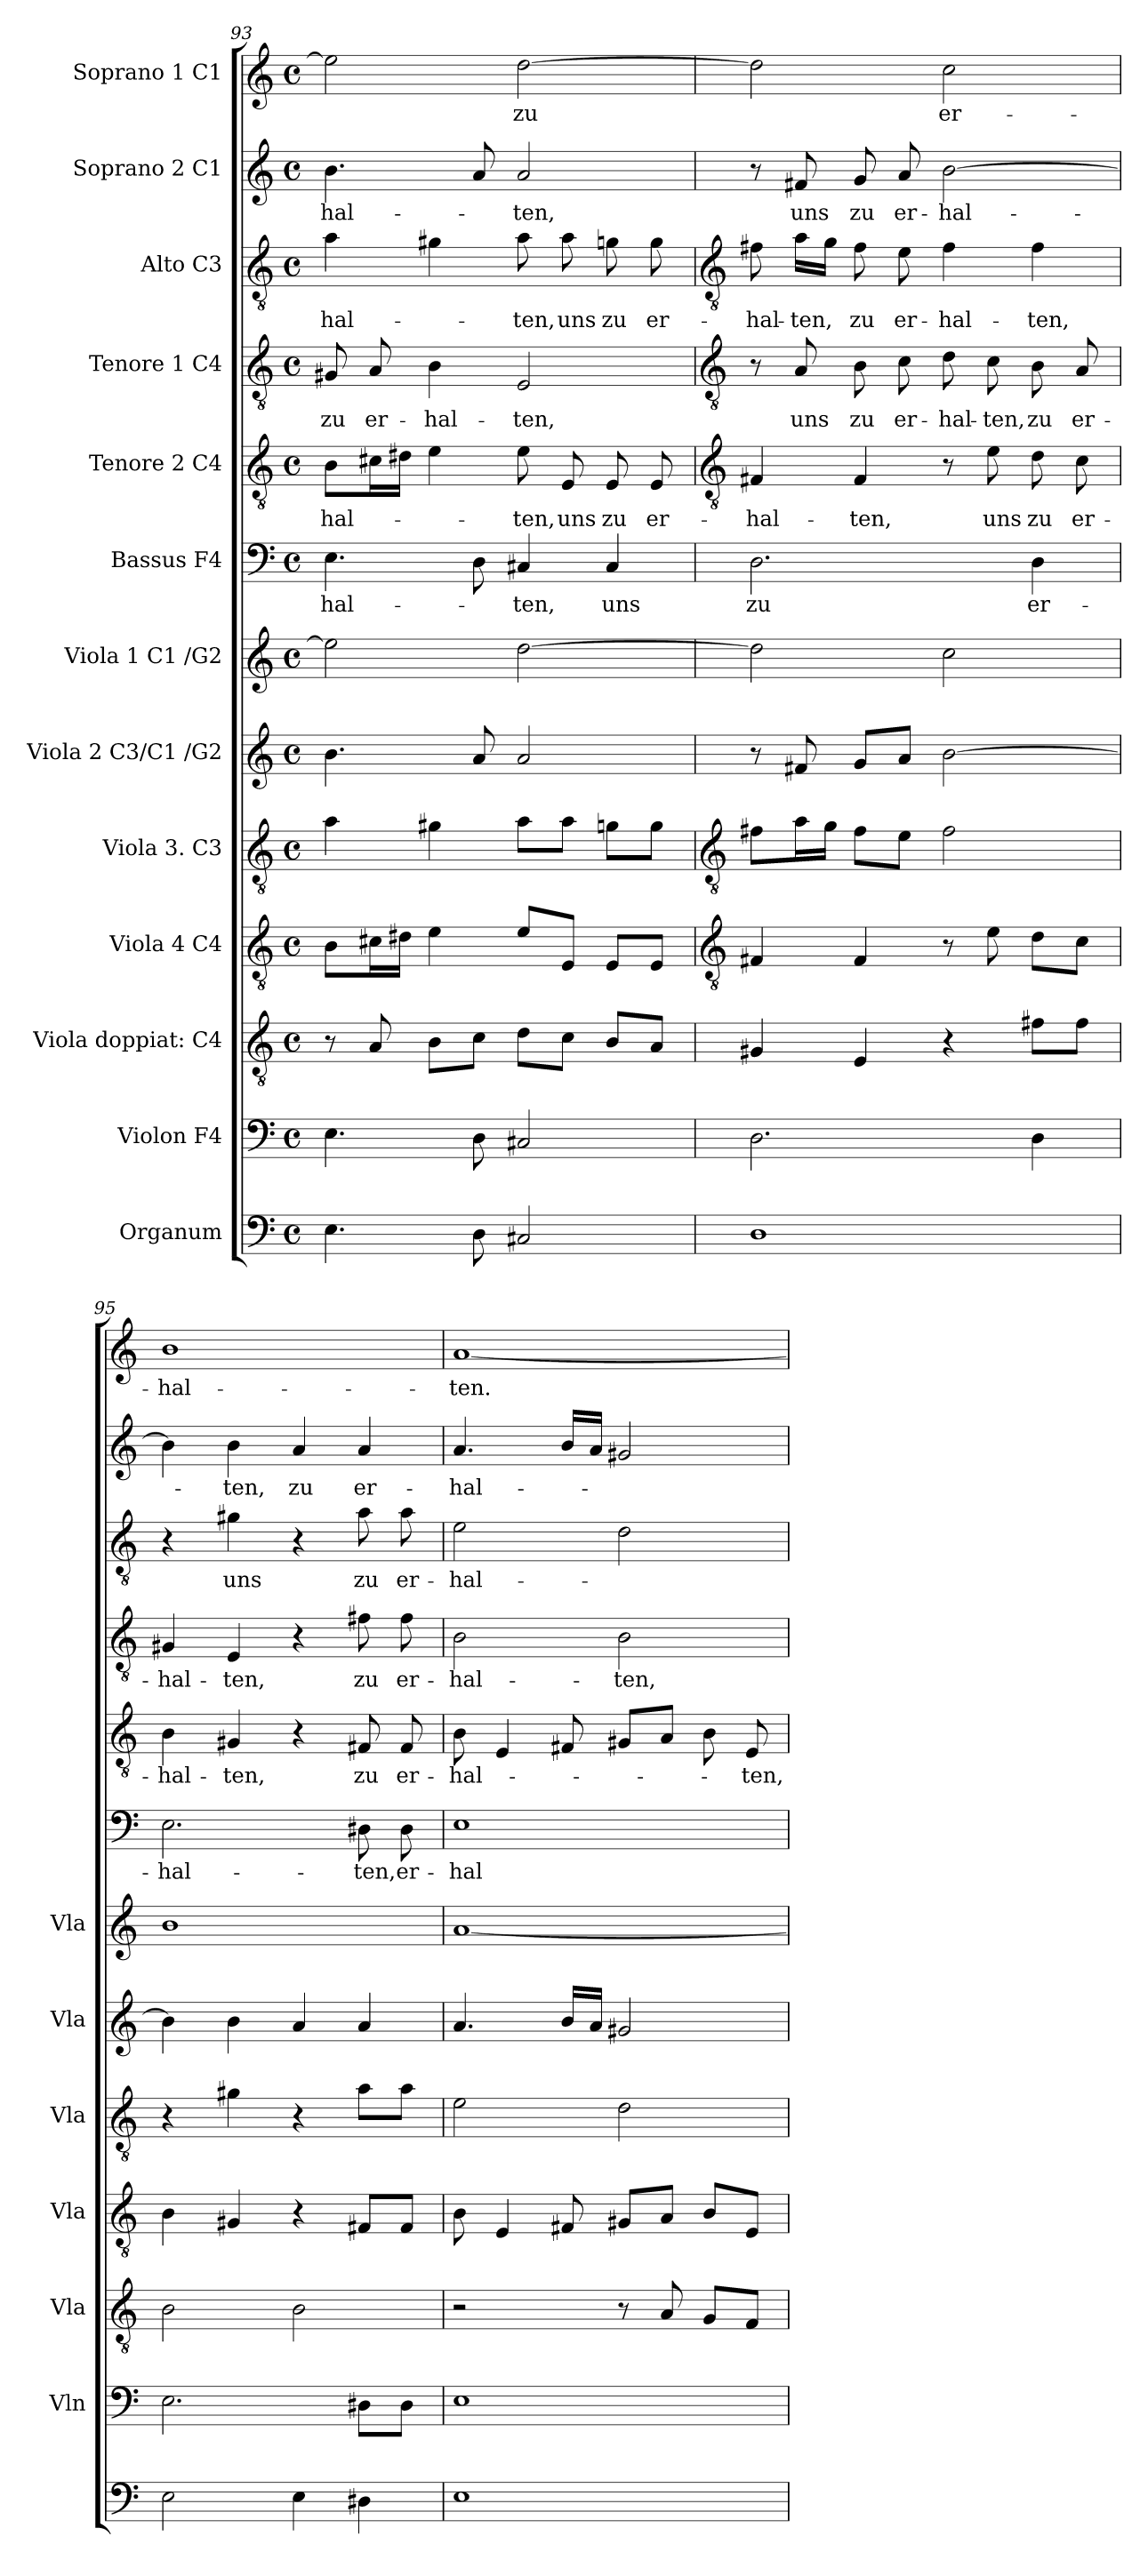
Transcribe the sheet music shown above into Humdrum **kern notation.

**kern	**kern	**kern	**kern	**kern	**kern	**kern	**kern	**text	**kern	**text	**kern	**text	**kern	**text	**kern	**text	**kern	**text
*part13	*part12	*part11	*part10	*part9	*part8	*part7	*part6	*part6	*part5	*part5	*part4	*part4	*part3	*part3	*part2	*part2	*part1	*part1
*staff13	*staff12	*staff11	*staff10	*staff9	*staff8	*staff7	*staff6	*staff6	*staff5	*staff5	*staff4	*staff4	*staff3	*staff3	*staff2	*staff2	*staff1	*staff1
*I"Organum	*I"Violon  F4	*I"Viola doppiat:  C4	*I"Viola 4  C4	*I"Viola 3.  C3	*I"Viola 2  C3/C1 /G2	*I"Viola 1  C1 /G2	*I"Bassus  F4	*	*I"Tenore 2  C4	*	*I"Tenore 1  C4	*	*I"Alto  C3	*	*I"Soprano 2  C1	*	*I"Soprano 1  C1	*
*	*I'Vln	*I'Vla	*I'Vla	*I'Vla	*I'Vla	*I'Vla	*	*	*	*	*	*	*	*	*	*	*	*
!!LO:LB:g=z
*clefF4	*clefF4	*clefGv2	*clefGv2	*clefGv2	*clefG2	*clefG2	*clefF4	*	*clefGv2	*	*clefGv2	*	*clefGv2	*	*clefG2	*	*clefG2	*
*k[]	*k[]	*k[]	*k[]	*k[]	*k[]	*k[]	*k[]	*	*k[]	*	*k[]	*	*k[]	*	*k[]	*	*k[]	*
*C:	*C:	*C:	*C:	*C:	*C:	*C:	*C:	*	*C:	*	*C:	*	*C:	*	*C:	*	*C:	*
*M4/4	*M4/4	*M4/4	*M4/4	*M4/4	*M4/4	*M4/4	*M4/4	*	*M4/4	*	*M4/4	*	*M4/4	*	*M4/4	*	*M4/4	*
*met(c)	*met(c)	*met(c)	*met(c)	*met(c)	*met(c)	*met(c)	*met(c)	*	*met(c)	*	*met(c)	*	*met(c)	*	*met(c)	*	*met(c)	*
=93	=93	=93	=93	=93	=93	=93	=93	=93	=93	=93	=93	=93	=93	=93	=93	=93	=93	=93
!	!	!	!	!	!	!	!	!LO:LY:b	!	!LO:LY:b	!	!LO:LY:b	!	!LO:LY:b	!	!LO:LY:b	!	!
4.E\	4.E\	8r	8B\L	4a\	4.b\	2ee\]	4.E\	-hal-	8B\L	-hal-	8G#X/	zu	4a\	-hal-	4.b\	-hal-	2ee\]	.
!	!	!	!	!	!	!	!	!	!	!	!	!LO:LY:b	!	!	!	!	!	!
.	.	8A/	16c#X\L	.	.	.	.	.	16c#X\L	.	8A/	er-	.	.	.	.	.	.
.	.	.	16d#X\JJ	.	.	.	.	.	16d#X\JJ	.	.	.	.	.	.	.	.	.
!	!	!	!	!	!	!	!	!	!	!	!	!LO:LY:b	!	!	!	!	!	!
.	.	8B\L	4e\	4g#X\	.	.	.	.	4e\	.	4B\	-hal-	4g#X\	.	.	.	.	.
8D\	8D\	8c\J	.	.	8a/	.	8D\	.	.	.	.	.	.	.	8a/	.	.	.
!	!	!	!	!	!	!	!	!LO:LY:b	!	!LO:LY:b	!	!LO:LY:b	!	!LO:LY:b	!	!LO:LY:b	!	!LO:LY:b
2C#X/	2C#X/	8d\L	8e/L	8a\L	2a/	[2dd\	4C#X/	-ten,	8e\	-ten,	2E/	-ten,	8a\	-ten,	2a/	-ten,	[2dd\	zu
!	!	!	!	!	!	!	!	!	!	!LO:LY:b	!	!	!	!LO:LY:b	!	!	!	!
.	.	8c\J	8E/J	8a\J	.	.	.	.	8E/	uns	.	.	8a\	uns	.	.	.	.
!	!	!	!	!	!	!	!	!LO:LY:b	!	!LO:LY:b	!	!	!	!LO:LY:b	!	!	!	!
.	.	8B/L	8E/L	8gn\L	.	.	4C#/	uns	8E/	zu	.	.	8gn\	zu	.	.	.	.
!	!	!	!	!	!	!	!	!	!	!LO:LY:b	!	!	!	!LO:LY:b	!	!	!	!
.	.	8A/J	8E/J	8g\J	.	.	.	.	8E/	er-	.	.	8g\	er-	.	.	.	.
!!LO:LB:g=z
=94	=94	=94	=94	=94	=94	=94	=94	=94	=94	=94	=94	=94	=94	=94	=94	=94	=94	=94
*	*	*	*clefGv2	*clefGv2	*	*	*	*	*clefGv2	*	*clefGv2	*	*clefGv2	*	*	*	*	*
!	!	!	!	!	!	!	!	!LO:LY:b	!	!LO:LY:b	!	!	!	!LO:LY:b	!	!	!	!
1D	2.D\	4G#X/	4F#X/	8f#X\L	8r	2dd\]	2.D\	zu	4F#X/	-hal-	8r	.	8f#X\	-hal-	8r	.	2dd\]	.
!	!	!	!	!	!	!	!	!	!	!	!	!LO:LY:b	!	!LO:LY:b	!	!LO:LY:b	!	!
.	.	.	.	16a\L	8f#X/	.	.	.	.	.	8A/	uns	16a\LL	-ten,	8f#X/	uns	.	.
.	.	.	.	16g\JJ	.	.	.	.	.	.	.	.	16g\JJ	.	.	.	.	.
!	!	!	!	!	!	!	!	!	!	!LO:LY:b	!	!LO:LY:b	!	!LO:LY:b	!	!LO:LY:b	!	!
.	.	4E/	4F#/	8f#\L	8g/L	.	.	.	4F#/	-ten,	8B\	zu	8f#\	zu	8g/	zu	.	.
!	!	!	!	!	!	!	!	!	!	!	!	!LO:LY:b	!	!LO:LY:b	!	!LO:LY:b	!	!
.	.	.	.	8e\J	8a/J	.	.	.	.	.	8c\	er-	8e\	er-	8a/	er-	.	.
!	!	!	!	!	!	!	!	!	!	!	!	!LO:LY:b	!	!LO:LY:b	!	!LO:LY:b	!	!LO:LY:b
.	.	4r	8r	2f#\	[2b\	2cc\	.	.	8r	.	8d\	-hal-	4f#\	-hal-	[2b\	-hal-	2cc\	er-
!	!	!	!	!	!	!	!	!	!	!LO:LY:b	!	!LO:LY:b	!	!	!	!	!	!
.	.	.	8e\	.	.	.	.	.	8e\	uns	8c\	-ten,	.	.	.	.	.	.
!	!	!	!	!	!	!	!	!LO:LY:b	!	!LO:LY:b	!	!LO:LY:b	!	!LO:LY:b	!	!	!	!
.	4D\	8f#X\L	8d\L	.	.	.	4D\	er-	8d\	zu	8B\	zu	4f#\	-ten,	.	.	.	.
!	!	!	!	!	!	!	!	!	!	!LO:LY:b	!	!LO:LY:b	!	!	!	!	!	!
.	.	8f#\J	8c\J	.	.	.	.	.	8c\	er-	8A/	er-	.	.	.	.	.	.
=95	=95	=95	=95	=95	=95	=95	=95	=95	=95	=95	=95	=95	=95	=95	=95	=95	=95	=95
!	!	!	!	!	!	!	!	!LO:LY:b	!	!LO:LY:b	!	!LO:LY:b	!	!	!	!	!	!LO:LY:b
2E\	2.E\	2B\	4B\	4r	4b\]	1b	2.E\	-hal-	4B\	-hal-	4G#X/	-hal-	4r	.	4b\]	.	1b	-hal-
!	!	!	!	!	!	!	!	!	!	!LO:LY:b	!	!LO:LY:b	!	!LO:LY:b	!	!LO:LY:b	!	!
.	.	.	4G#X/	4g#X\	4b\	.	.	.	4G#X/	-ten,	4E/	-ten,	4g#X\	uns	4b\	-ten,	.	.
!	!	!	!	!	!	!	!	!	!	!	!	!	!	!	!	!LO:LY:b	!	!
4E\	.	2B\	4r	4r	4a/	.	.	.	4r	.	4r	.	4r	.	4a/	zu	.	.
!	!	!	!	!	!	!	!	!LO:LY:b	!	!LO:LY:b	!	!LO:LY:b	!	!LO:LY:b	!	!LO:LY:b	!	!
4D#X\	8D#X\L	.	8F#X/L	8a\L	4a/	.	8D#X\	-ten,	8F#X/	zu	8f#X\	zu	8a\	zu	4a/	er-	.	.
!	!	!	!	!	!	!	!	!LO:LY:b	!	!LO:LY:b	!	!LO:LY:b	!	!LO:LY:b	!	!	!	!
.	8D#\J	.	8F#/J	8a\J	.	.	8D#\	er-	8F#/	er-	8f#\	er-	8a\	er-	.	.	.	.
=96	=96	=96	=96	=96	=96	=96	=96	=96	=96	=96	=96	=96	=96	=96	=96	=96	=96	=96
!	!	!	!	!	!	!	!	!LO:LY:b	!	!LO:LY:b	!	!LO:LY:b	!	!LO:LY:b	!	!LO:LY:b	!	!LO:LY:b
1E	1E	2r	8B\	2e\	4.a/	[1a	1E	-hal-	8B\	-hal-	2B\	-hal-	2e\	-hal-	4.a/	-hal-	[1a	-ten.
.	.	.	4E/	.	.	.	.	.	4E/	.	.	.	.	.	.	.	.	.
.	.	.	8F#X/	.	16b/LL	.	.	.	8F#X/	.	.	.	.	.	16b/LL	.	.	.
.	.	.	.	.	16a/JJ	.	.	.	.	.	.	.	.	.	16a/JJ	.	.	.
!	!	!	!	!	!	!	!	!	!	!	!	!LO:LY:b	!	!	!	!	!	!
.	.	8r	8G#X/L	2d\	2g#X/	.	.	.	8G#X/L	.	2B\	-ten,	2d\	.	2g#X/	.	.	.
.	.	8A/	8A/J	.	.	.	.	.	8A/J	.	.	.	.	.	.	.	.	.
.	.	8G/L	8B/L	.	.	.	.	.	8B\	.	.	.	.	.	.	.	.	.
!	!	!	!	!	!	!	!	!	!	!LO:LY:b	!	!	!	!	!	!	!	!
.	.	8F/J	8E/J	.	.	.	.	.	8E/	-ten,	.	.	.	.	.	.	.	.
=	=	=	=	=	=	=	=	=	=	=	=	=	=	=	=	=	=	=
*-	*-	*-	*-	*-	*-	*-	*-	*-	*-	*-	*-	*-	*-	*-	*-	*-	*-	*-
